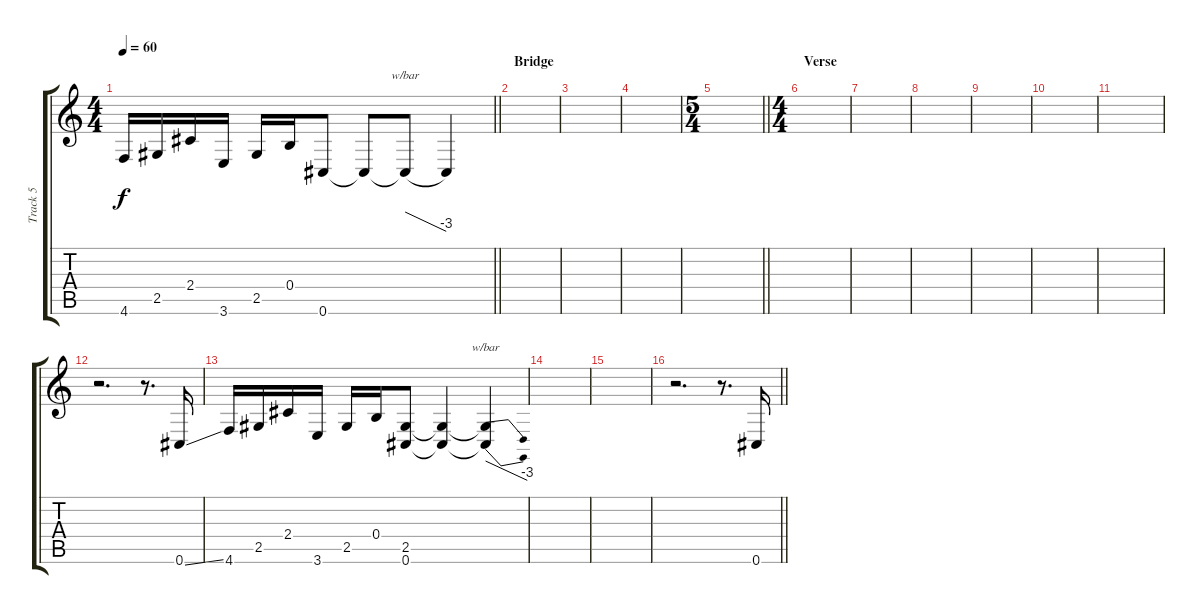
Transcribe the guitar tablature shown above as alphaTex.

\track ("Track 5" "Track 5") {instrument distortionguitar}
\staff {score tabs}
\tuning (Db4 Ab3 E3 B2 Gb2 Db2) {hide}
\ts (4 4)
\tempo 60
\clef g2
\barLineRight lightlight
\ks c
4.6.16{dy f} 2.5.16 2.4.16 3.6.16 2.5.16 0.4.16 0.6.8 0.6{t}.8 0.6{t}.8{tbe (dive default 0 0 60 -12)} 0.6{t}.4 |
\section ("" "Bridge")
|
|
|
\ts (5 4)
\barLineRight lightlight
|
\ts (4 4)
\section ("" "Verse")
|
|
|
|
|
|
r.2{d} r.8{d} 0.6{ss}.16 |
4.6.16 2.5.16 2.4.16 3.6.16 2.5.16 0.4.16 (2.5 0.6).8 (2.5{t} 0.6{t}).4 (2.5{t} 0.6{t}).4{tbe (dive default 0 0 60 -12)} |
|
|
\barLineRight lightlight
r.2{d} r.8{d} 0.6{ss}.16
